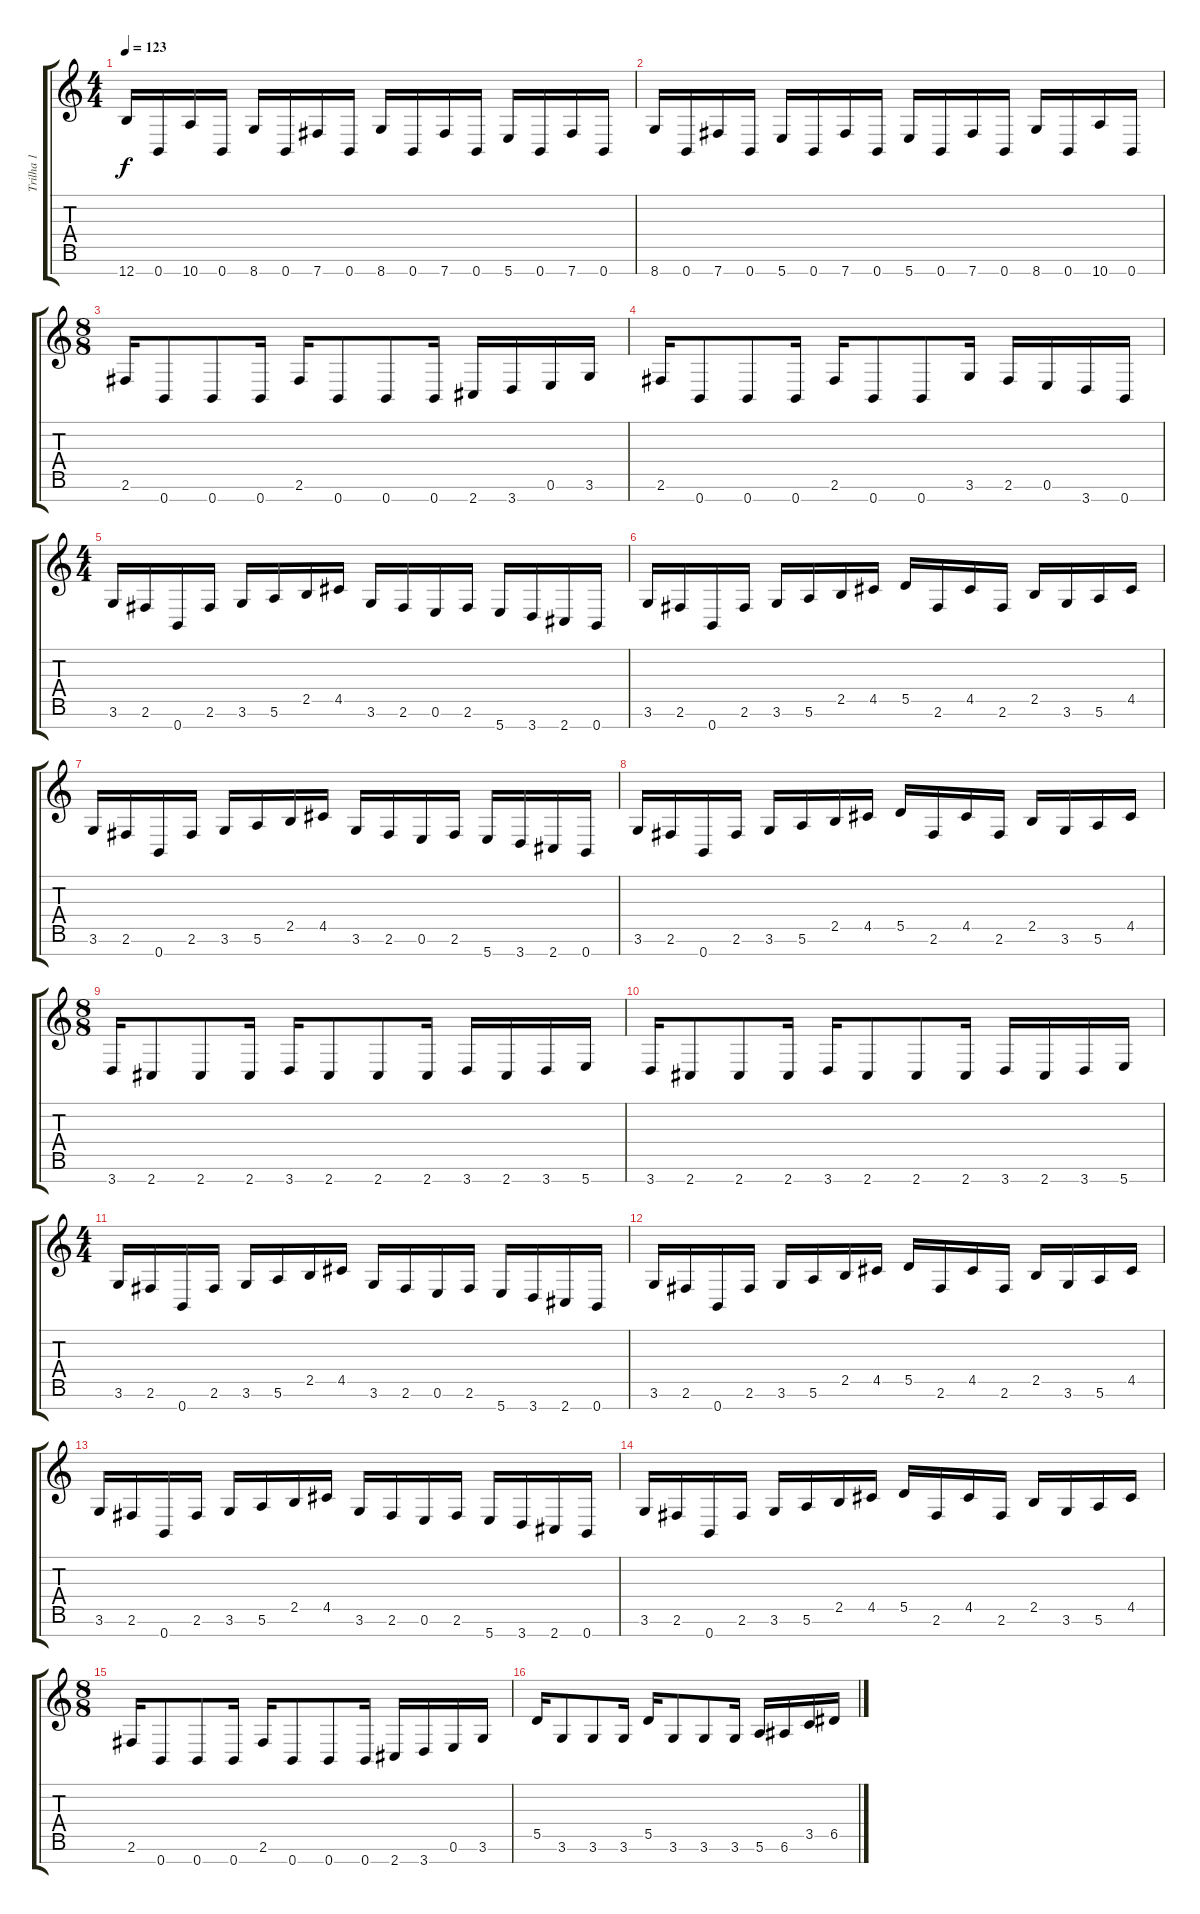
\track ("Trilha 1" "Trilha 1") {instrument distortionguitar}
\staff {score tabs}
\tuning (E4 B3 G3 D3 A2 E2 B1) {hide}
\ts (4 4)
\tempo 123
\clef g2
\ks c
12.7.16{dy f} 0.7.16 10.7.16 0.7.16 8.7.16 0.7.16 7.7.16 0.7.16 8.7.16 0.7.16 7.7.16 0.7.16 5.7.16 0.7.16 7.7.16 0.7.16 |
8.7.16 0.7.16 7.7.16 0.7.16 5.7.16 0.7.16 7.7.16 0.7.16 5.7.16 0.7.16 7.7.16 0.7.16 8.7.16 0.7.16 10.7.16 0.7.16 |
\ts (8 8)
2.6.16 0.7.8 0.7.8 0.7.16 2.6.16 0.7.8 0.7.8 0.7.16 2.7.16 3.7.16 0.6.16 3.6.16 |
2.6.16 0.7.8 0.7.8 0.7.16 2.6.16 0.7.8 0.7.8 3.6.16 2.6.16 0.6.16 3.7.16 0.7.16 |
\ts (4 4)
3.6.16 2.6.16 0.7.16 2.6.16 3.6.16 5.6.16 2.5.16 4.5.16 3.6.16 2.6.16 0.6.16 2.6.16 5.7.16 3.7.16 2.7.16 0.7.16 |
3.6.16 2.6.16 0.7.16 2.6.16 3.6.16 5.6.16 2.5.16 4.5.16 5.5.16 2.6.16 4.5.16 2.6.16 2.5.16 3.6.16 5.6.16 4.5.16 |
3.6.16 2.6.16 0.7.16 2.6.16 3.6.16 5.6.16 2.5.16 4.5.16 3.6.16 2.6.16 0.6.16 2.6.16 5.7.16 3.7.16 2.7.16 0.7.16 |
3.6.16 2.6.16 0.7.16 2.6.16 3.6.16 5.6.16 2.5.16 4.5.16 5.5.16 2.6.16 4.5.16 2.6.16 2.5.16 3.6.16 5.6.16 4.5.16 |
\ts (8 8)
3.7.16 2.7.8 2.7.8 2.7.16 3.7.16 2.7.8 2.7.8 2.7.16 3.7.16 2.7.16 3.7.16 5.7.16 |
3.7.16 2.7.8 2.7.8 2.7.16 3.7.16 2.7.8 2.7.8 2.7.16 3.7.16 2.7.16 3.7.16 5.7.16 |
\ts (4 4)
3.6.16 2.6.16 0.7.16 2.6.16 3.6.16 5.6.16 2.5.16 4.5.16 3.6.16 2.6.16 0.6.16 2.6.16 5.7.16 3.7.16 2.7.16 0.7.16 |
3.6.16 2.6.16 0.7.16 2.6.16 3.6.16 5.6.16 2.5.16 4.5.16 5.5.16 2.6.16 4.5.16 2.6.16 2.5.16 3.6.16 5.6.16 4.5.16 |
3.6.16 2.6.16 0.7.16 2.6.16 3.6.16 5.6.16 2.5.16 4.5.16 3.6.16 2.6.16 0.6.16 2.6.16 5.7.16 3.7.16 2.7.16 0.7.16 |
3.6.16 2.6.16 0.7.16 2.6.16 3.6.16 5.6.16 2.5.16 4.5.16 5.5.16 2.6.16 4.5.16 2.6.16 2.5.16 3.6.16 5.6.16 4.5.16 |
\ts (8 8)
2.6.16 0.7.8 0.7.8 0.7.16 2.6.16 0.7.8 0.7.8 0.7.16 2.7.16 3.7.16 0.6.16 3.6.16 |
5.5.16 3.6.8 3.6.8 3.6.16 5.5.16 3.6.8 3.6.8 3.6.16 5.6.16 6.6.16 3.5.16 6.5.16
